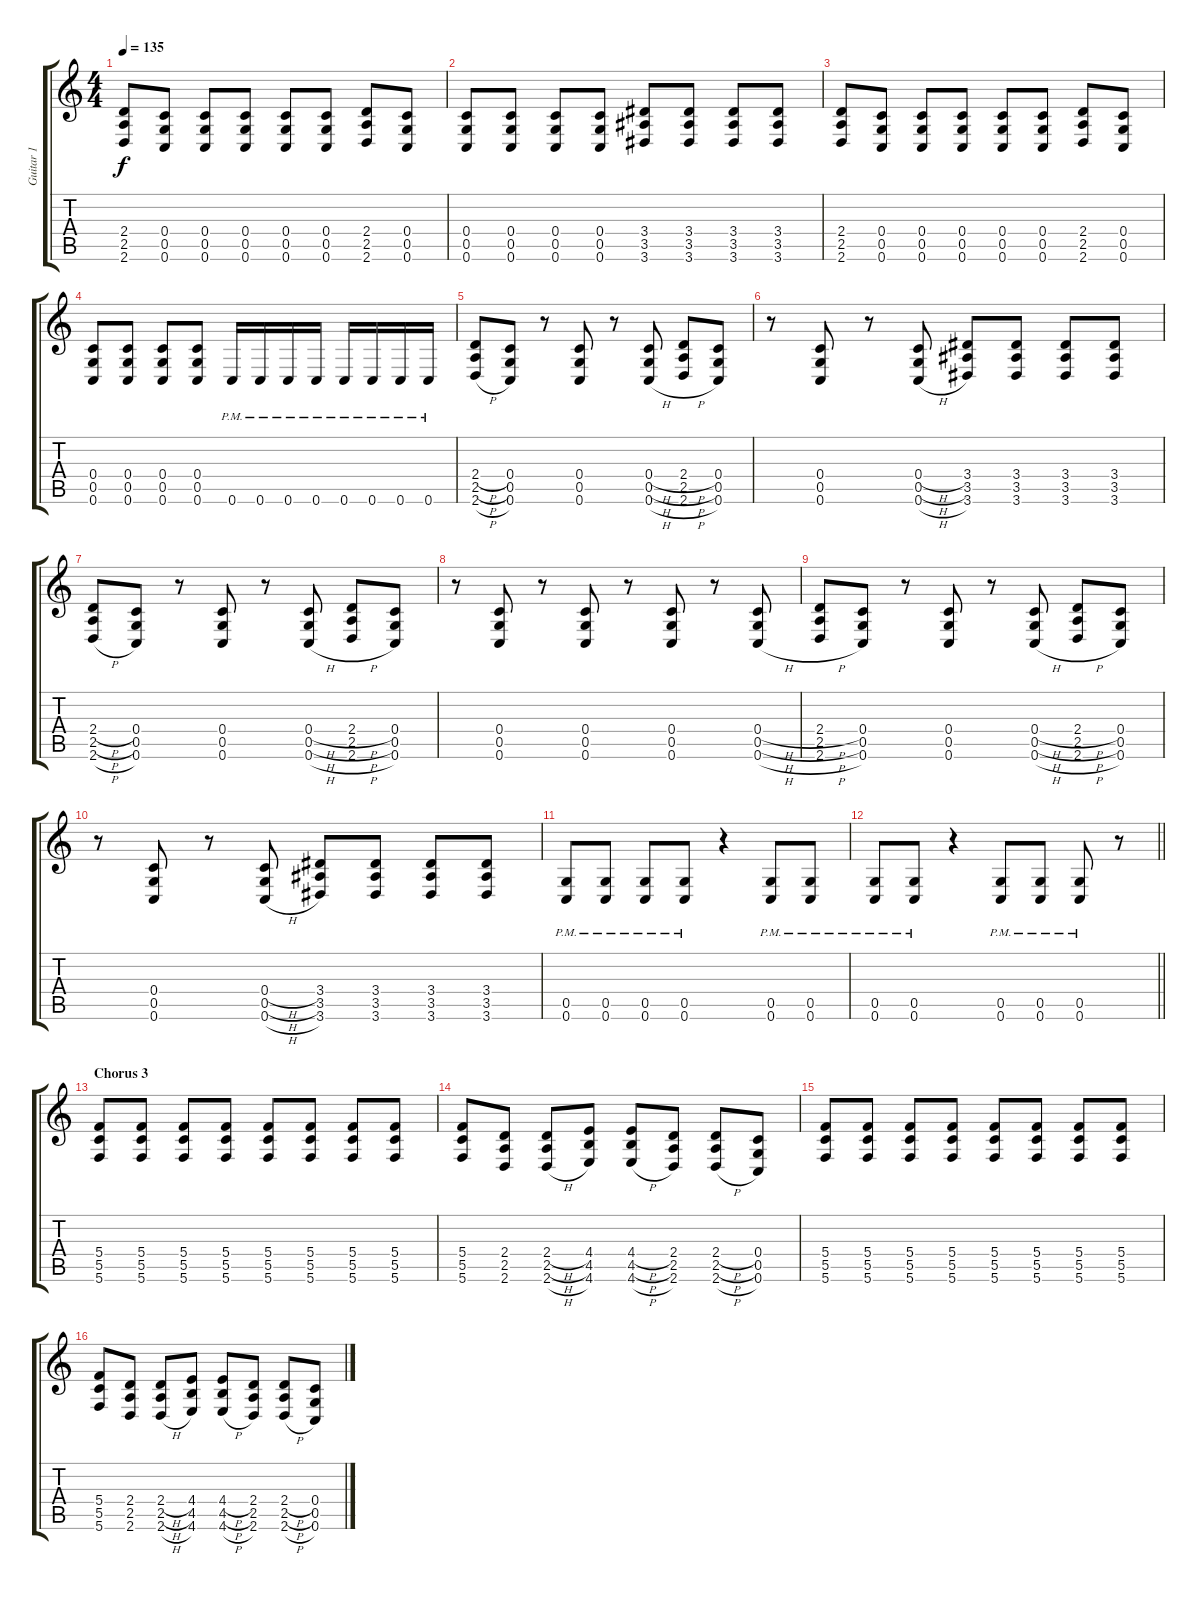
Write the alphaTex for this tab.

\track ("Guitar 1" "Guitar 1") {instrument distortionguitar}
\staff {score tabs}
\tuning (D4 A3 F3 C3 G2 C2) {hide}
\ts (4 4)
\tempo 135
\clef g2
\ks c
(2.4 2.5 2.6).8{dy f} (0.4 0.5 0.6).8 (0.4 0.5 0.6).8 (0.4 0.5 0.6).8 (0.4 0.5 0.6).8 (0.4 0.5 0.6).8 (2.4 2.5 2.6).8 (0.4 0.5 0.6).8 |
(0.4 0.5 0.6).8 (0.4 0.5 0.6).8 (0.4 0.5 0.6).8 (0.4 0.5 0.6).8 (3.4 3.5 3.6).8 (3.4 3.5 3.6).8 (3.4 3.5 3.6).8 (3.4 3.5 3.6).8 |
(2.4 2.5 2.6).8 (0.4 0.5 0.6).8 (0.4 0.5 0.6).8 (0.4 0.5 0.6).8 (0.4 0.5 0.6).8 (0.4 0.5 0.6).8 (2.4 2.5 2.6).8 (0.4 0.5 0.6).8 |
(0.4 0.5 0.6).8 (0.4 0.5 0.6).8 (0.4 0.5 0.6).8 (0.4 0.5 0.6).8 0.6{pm}.16 0.6{pm}.16 0.6{pm}.16 0.6{pm}.16 0.6{pm}.16 0.6{pm}.16 0.6{pm}.16 0.6{pm}.16 |
(2.4{h} 2.5{h} 2.6{h}).8 (0.4 0.5 0.6).8 r.8 (0.4 0.5 0.6).8 r.8 (0.4{h} 0.5{h} 0.6{h}).8 (2.4{h} 2.5{h} 2.6{h}).8 (0.4 0.5 0.6).8 |
r.8 (0.4 0.5 0.6).8 r.8 (0.4{h} 0.5{h} 0.6{h}).8 (3.4 3.5 3.6).8 (3.4 3.5 3.6).8 (3.4 3.5 3.6).8 (3.4 3.5 3.6).8 |
(2.4{h} 2.5{h} 2.6{h}).8 (0.4 0.5 0.6).8 r.8 (0.4 0.5 0.6).8 r.8 (0.4{h} 0.5{h} 0.6{h}).8 (2.4{h} 2.5{h} 2.6{h}).8 (0.4 0.5 0.6).8 |
r.8 (0.4 0.5 0.6).8 r.8 (0.4 0.5 0.6).8 r.8 (0.4 0.5 0.6).8 r.8 (0.4{h} 0.5{h} 0.6{h}).8 |
(2.4{h} 2.5{h} 2.6{h}).8 (0.4 0.5 0.6).8 r.8 (0.4 0.5 0.6).8 r.8 (0.4{h} 0.5{h} 0.6{h}).8 (2.4{h} 2.5{h} 2.6{h}).8 (0.4 0.5 0.6).8 |
r.8 (0.4 0.5 0.6).8 r.8 (0.4{h} 0.5{h} 0.6{h}).8 (3.4 3.5 3.6).8 (3.4 3.5 3.6).8 (3.4 3.5 3.6).8 (3.4 3.5 3.6).8 |
(0.5{pm} 0.6{pm}).8 (0.5{pm} 0.6{pm}).8 (0.5{pm} 0.6{pm}).8 (0.5{pm} 0.6{pm}).8 r.4 (0.5{pm} 0.6{pm}).8 (0.5{pm} 0.6{pm}).8 |
\barLineRight lightlight
(0.5{pm} 0.6{pm}).8 (0.5{pm} 0.6{pm}).8 r.4 (0.5{pm} 0.6{pm}).8 (0.5{pm} 0.6{pm}).8 (0.5{pm} 0.6{pm}).8 r.8 |
\section ("" "Chorus 3")
(5.4 5.5 5.6).8 (5.4 5.5 5.6).8 (5.4 5.5 5.6).8 (5.4 5.5 5.6).8 (5.4 5.5 5.6).8 (5.4 5.5 5.6).8 (5.4 5.5 5.6).8 (5.4 5.5 5.6).8 |
(5.4 5.5 5.6).8 (2.4 2.5 2.6).8 (2.4{h} 2.5{h} 2.6{h}).8 (4.4 4.5 4.6).8 (4.4{h} 4.5{h} 4.6{h}).8 (2.4 2.5 2.6).8 (2.4{h} 2.5{h} 2.6{h}).8 (0.4 0.5 0.6).8 |
(5.4 5.5 5.6).8 (5.4 5.5 5.6).8 (5.4 5.5 5.6).8 (5.4 5.5 5.6).8 (5.4 5.5 5.6).8 (5.4 5.5 5.6).8 (5.4 5.5 5.6).8 (5.4 5.5 5.6).8 |
(5.4 5.5 5.6).8 (2.4 2.5 2.6).8 (2.4{h} 2.5{h} 2.6{h}).8 (4.4 4.5 4.6).8 (4.4{h} 4.5{h} 4.6{h}).8 (2.4 2.5 2.6).8 (2.4{h} 2.5{h} 2.6{h}).8 (0.4 0.5 0.6).8
